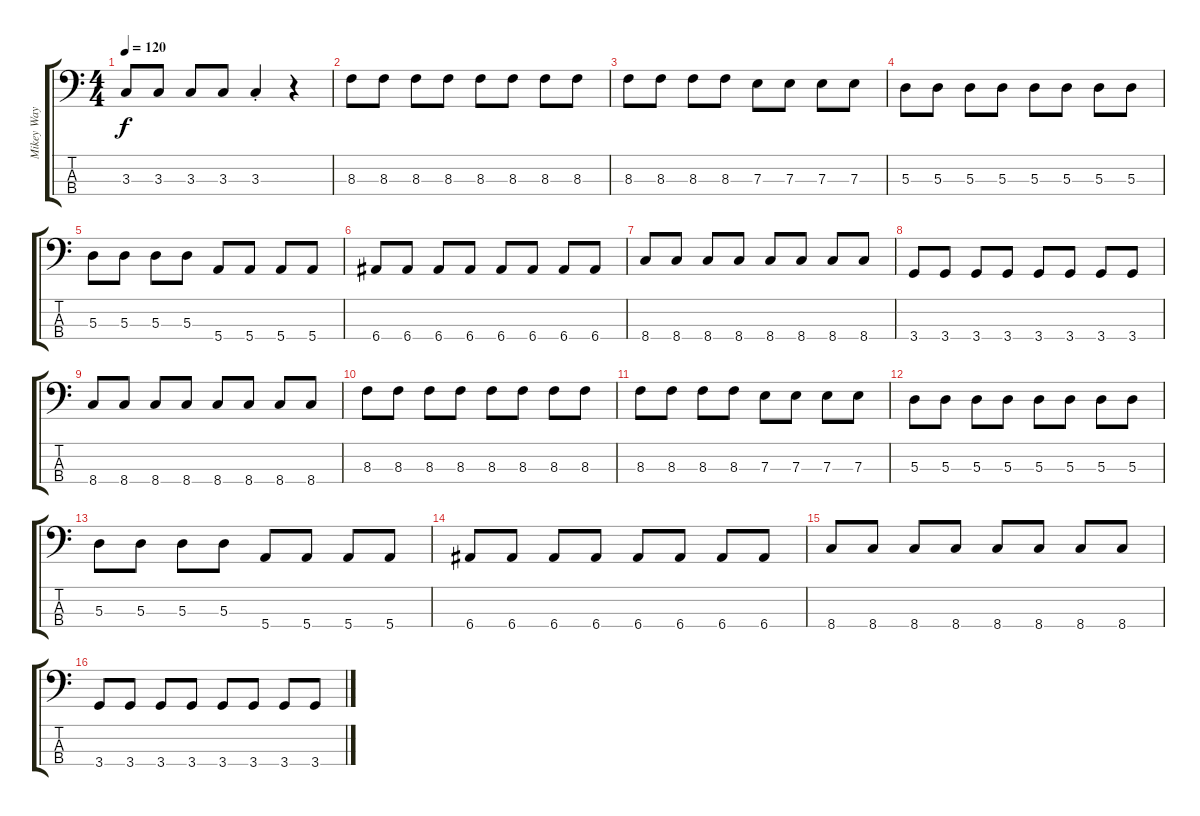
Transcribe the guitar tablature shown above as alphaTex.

\track ("Mikey Way" "Mikey Way") {instrument electricbassfinger}
\staff {score tabs}
\tuning (G2 D2 A1 E1) {hide}
\ts (4 4)
\tempo 120
\clef f4
\ks c
3.3.8{dy f} 3.3.8 3.3.8 3.3.8 3.3{st}.4 r.4 |
8.3.8 8.3.8 8.3.8 8.3.8 8.3.8 8.3.8 8.3.8 8.3.8 |
8.3.8 8.3.8 8.3.8 8.3.8 7.3.8 7.3.8 7.3.8 7.3.8 |
5.3.8 5.3.8 5.3.8 5.3.8 5.3.8 5.3.8 5.3.8 5.3.8 |
5.3.8 5.3.8 5.3.8 5.3.8 5.4.8 5.4.8 5.4.8 5.4.8 |
6.4.8 6.4.8 6.4.8 6.4.8 6.4.8 6.4.8 6.4.8 6.4.8 |
8.4.8 8.4.8 8.4.8 8.4.8 8.4.8 8.4.8 8.4.8 8.4.8 |
3.4.8 3.4.8 3.4.8 3.4.8 3.4.8 3.4.8 3.4.8 3.4.8 |
8.4.8 8.4.8 8.4.8 8.4.8 8.4.8 8.4.8 8.4.8 8.4.8 |
8.3.8 8.3.8 8.3.8 8.3.8 8.3.8 8.3.8 8.3.8 8.3.8 |
8.3.8 8.3.8 8.3.8 8.3.8 7.3.8 7.3.8 7.3.8 7.3.8 |
5.3.8 5.3.8 5.3.8 5.3.8 5.3.8 5.3.8 5.3.8 5.3.8 |
5.3.8 5.3.8 5.3.8 5.3.8 5.4.8 5.4.8 5.4.8 5.4.8 |
6.4.8 6.4.8 6.4.8 6.4.8 6.4.8 6.4.8 6.4.8 6.4.8 |
8.4.8 8.4.8 8.4.8 8.4.8 8.4.8 8.4.8 8.4.8 8.4.8 |
3.4.8 3.4.8 3.4.8 3.4.8 3.4.8 3.4.8 3.4.8 3.4.8
